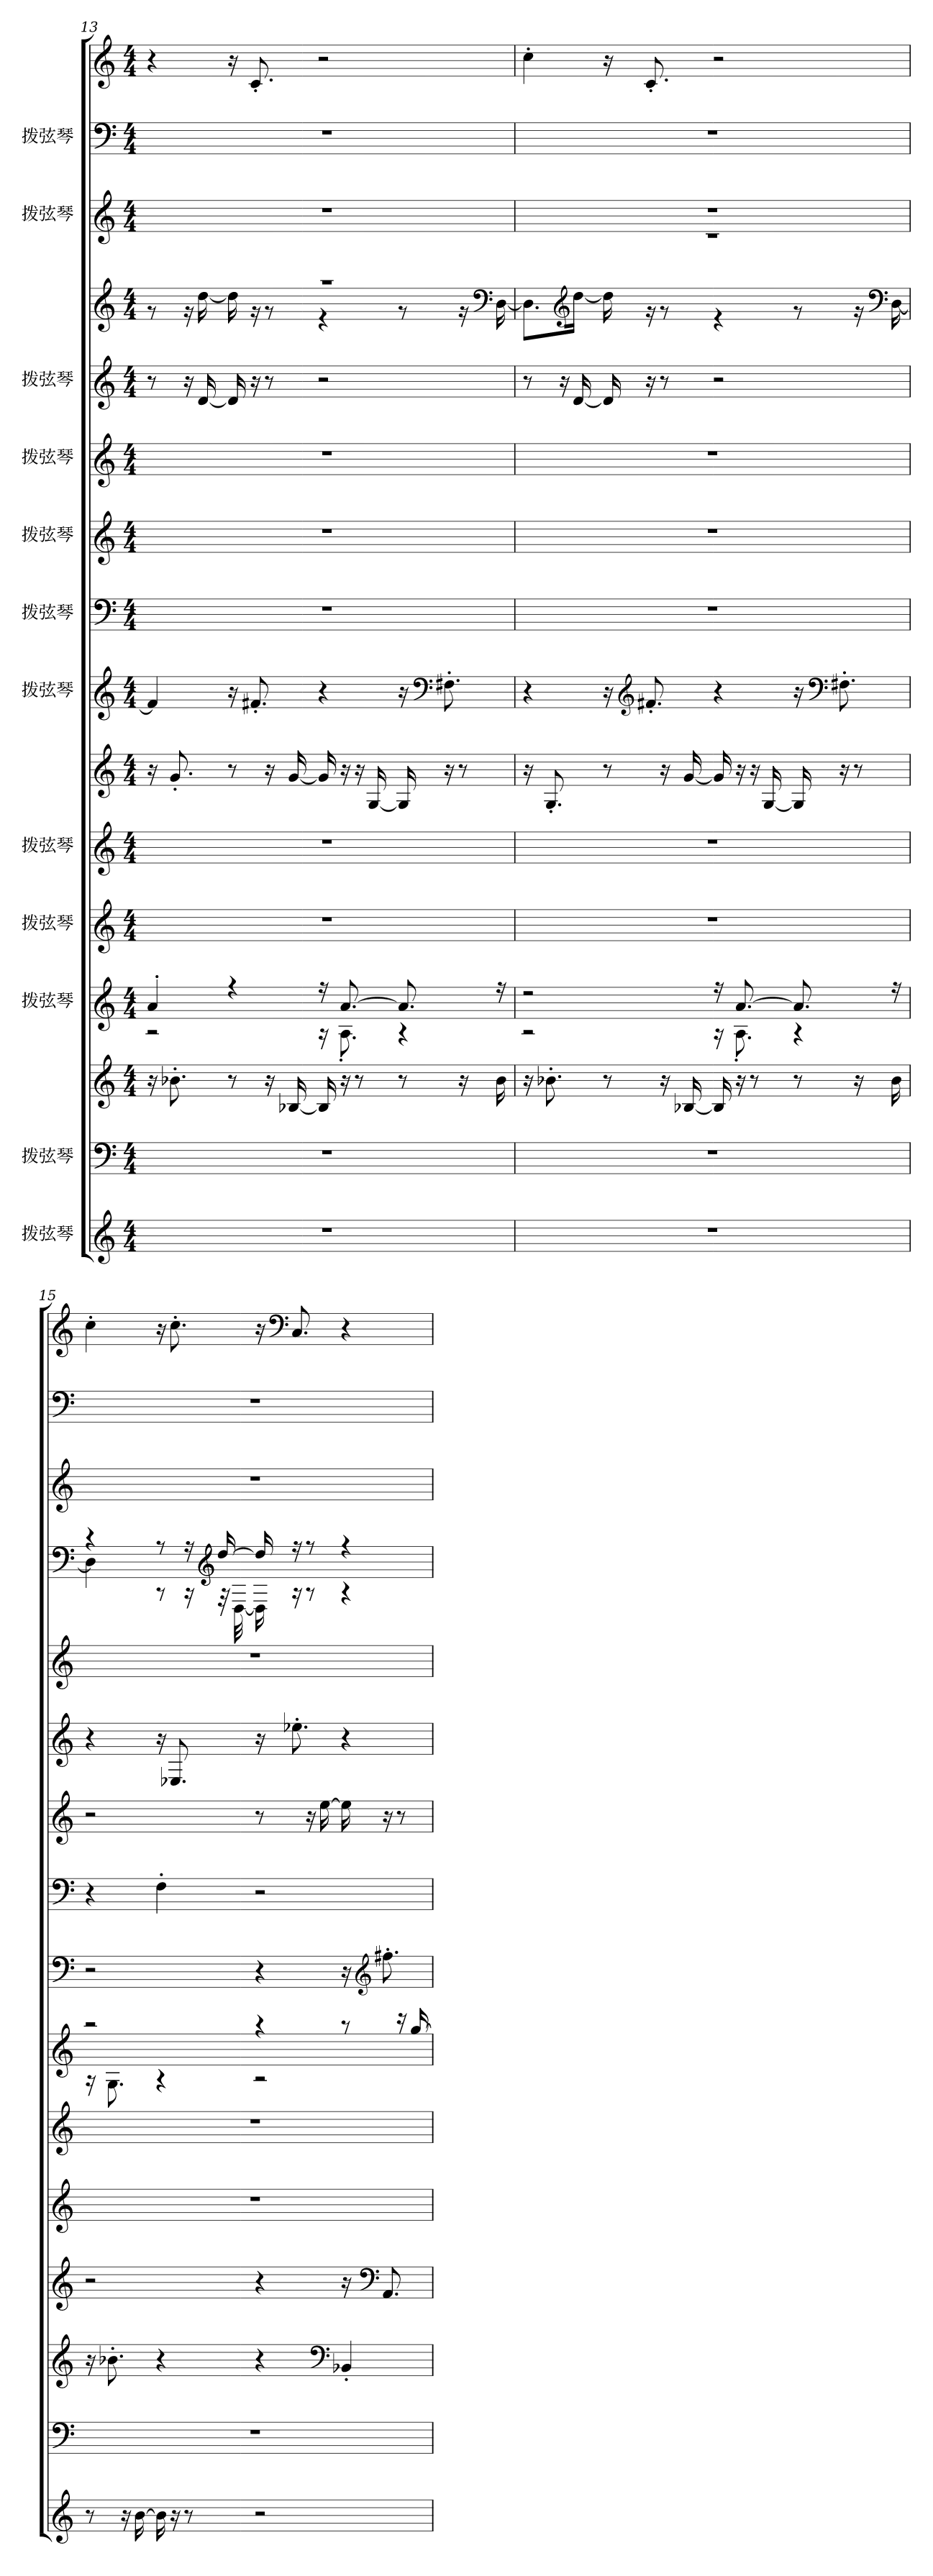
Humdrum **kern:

**kern	**kern	**kern	**kern	**kern	**kern	**kern	**kern	**kern	**kern	**kern	**kern	**kern	**kern	**kern	**kern
*part12	*part11	*part11	*part10	*part9	*part8	*part8	*part7	*part6	*part5	*part4	*part3	*part3	*part2	*part1	*part1
*staff16	*staff15	*staff14	*staff13	*staff12	*staff11	*staff10	*staff9	*staff8	*staff7	*staff6	*staff5	*staff4	*staff3	*staff2	*staff1
*I"拨弦琴	*I"拨弦琴	*	*I"拨弦琴	*I"拨弦琴	*I"拨弦琴	*	*I"拨弦琴	*I"拨弦琴	*I"拨弦琴	*I"拨弦琴	*I"拨弦琴	*	*I"拨弦琴	*I"拨弦琴	*
!!LO:PB:g=z
*clefG2	*clefF4	*clefG2	*clefG2	*clefG2	*clefG2	*clefG2	*clefG2	*clefF4	*clefG2	*clefG2	*clefG2	*clefG2	*clefG2	*clefF4	*clefG2
*k[]	*k[]	*k[]	*k[]	*k[]	*k[]	*k[]	*k[]	*k[]	*k[]	*k[]	*k[]	*k[]	*k[]	*k[]	*k[]
*M4/4	*M4/4	*M4/4	*M4/4	*M4/4	*M4/4	*M4/4	*M4/4	*M4/4	*M4/4	*M4/4	*M4/4	*M4/4	*M4/4	*M4/4	*M4/4
=13	=13	=13	=13	=13	=13	=13	=13	=13	=13	=13	=13	=13	=13	=13	=13
*	*	*	*^	*	*	*	*	*	*	*	*	*^	*	*	*
1r	1r	16r	4a'/	2r	1r	1r	16r	4f#/]	1r	1r	1r	8r	1r	8r	1r	1r	4r
.	.	8.b-X'\	.	.	.	.	8.g'/	.	.	.	.	.	.	.	.	.	.
.	.	.	.	.	.	.	.	.	.	.	.	16r	.	16r	.	.	.
.	.	.	.	.	.	.	.	.	.	.	.	[16d/	.	[16dd\	.	.	.
.	.	8r	4r	.	.	.	8r	16r	.	.	.	16d/]	.	16dd\]	.	.	16r
.	.	.	.	.	.	.	.	8.f#X'/	.	.	.	16r	.	16r	.	.	8.c'/
.	.	16r	.	.	.	.	16r	.	.	.	.	8r	.	8r	.	.	.
.	.	[16B-X/	.	.	.	.	[16g/	.	.	.	.	.	.	.	.	.	.
.	.	16B-/]	16r	16r	.	.	16g/]	4r	.	.	.	2r	.	4r	.	.	2r
.	.	16r	[8.a/	8.A'\	.	.	16r	.	.	.	.	.	.	.	.	.	.
.	.	8r	.	.	.	.	16r	.	.	.	.	.	.	.	.	.	.
.	.	.	.	.	.	.	[16G/	.	.	.	.	.	.	.	.	.	.
.	.	8r	8.a/]	4r	.	.	16G/]	16r	.	.	.	.	.	8r	.	.	.
*	*	*	*	*	*	*	*	*clefF4	*	*	*	*	*	*	*	*	*
.	.	.	.	.	.	.	16r	8.F#X'\	.	.	.	.	.	.	.	.	.
.	.	16r	.	.	.	.	8r	.	.	.	.	.	.	16r	.	.	.
*	*	*	*	*	*	*	*	*	*	*	*	*	*clefF4	*	*	*	*
.	.	16b-\	16r	.	.	.	.	.	.	.	.	.	.	[16D\	.	.	.
!!LO:PB:g=z
=14	=14	=14	=14	=14	=14	=14	=14	=14	=14	=14	=14	=14	=14	=14	=14	=14	=14
1r	1r	16r	2r	2r	1r	1r	16r	4r	1r	1r	1r	8r	1r	8.D\L]	1r	1r	4cc'\
.	.	8.b-X'\	.	.	.	.	8.G'/	.	.	.	.	.	.	.	.	.	.
.	.	.	.	.	.	.	.	.	.	.	.	16r	.	.	.	.	.
*	*	*	*	*	*	*	*	*	*	*	*	*	*clefG2	*	*	*	*
.	.	.	.	.	.	.	.	.	.	.	.	[16d/	.	[16dd\Jk	.	.	.
.	.	8r	.	.	.	.	8r	16r	.	.	.	16d/]	.	16dd\]	.	.	16r
*	*	*	*	*	*	*	*	*clefG2	*	*	*	*	*	*	*	*	*
.	.	.	.	.	.	.	.	8.f#X'/	.	.	.	16r	.	16r	.	.	8.c'/
.	.	16r	.	.	.	.	16r	.	.	.	.	8r	.	8r	.	.	.
.	.	[16B-X/	.	.	.	.	[16g/	.	.	.	.	.	.	.	.	.	.
.	.	16B-/]	16r	16r	.	.	16g/]	4r	.	.	.	2r	.	4r	.	.	2r
.	.	16r	[8.a/	8.A'\	.	.	16r	.	.	.	.	.	.	.	.	.	.
.	.	8r	.	.	.	.	16r	.	.	.	.	.	.	.	.	.	.
.	.	.	.	.	.	.	[16G/	.	.	.	.	.	.	.	.	.	.
.	.	8r	8.a/]	4r	.	.	16G/]	16r	.	.	.	.	.	8r	.	.	.
*	*	*	*	*	*	*	*	*clefF4	*	*	*	*	*	*	*	*	*
.	.	.	.	.	.	.	16r	8.F#X'\	.	.	.	.	.	.	.	.	.
.	.	16r	.	.	.	.	8r	.	.	.	.	.	.	16r	.	.	.
*	*	*	*	*	*	*	*	*	*	*	*	*	*clefF4	*	*	*	*
.	.	16b-\	16r	.	.	.	.	.	.	.	.	.	.	[16D\	.	.	.
*	*	*	*v	*v	*	*	*	*	*	*	*	*	*	*	*	*	*
!!LO:PB:g=z
=15	=15	=15	=15	=15	=15	=15	=15	=15	=15	=15	=15	=15	=15	=15	=15	=15
*	*	*	*	*	*	*^	*	*	*	*	*	*	*	*	*	*
8r	1r	16r	2r	1r	1r	2r	16r	2r	4r	2r	4r	1r	4r	4D\]	1r	1r	4cc'\
.	.	8.b-X'\	.	.	.	.	8.G\	.	.	.	.	.	.	.	.	.	.
16r	.	.	.	.	.	.	.	.	.	.	.	.	.	.	.	.	.
[16b\	.	.	.	.	.	.	.	.	.	.	.	.	.	.	.	.	.
16b\]	.	4r	.	.	.	.	4r	.	4F'\	.	16r	.	8r	8r	.	.	16r
16r	.	.	.	.	.	.	.	.	.	.	8.E-X/	.	.	.	.	.	8.cc'\
8r	.	.	.	.	.	.	.	.	.	.	.	.	16r	16r	.	.	.
*	*	*	*	*	*	*	*	*	*	*	*	*	*clefG2	*	*	*	*
.	.	.	.	.	.	.	.	.	.	.	.	.	[16dd/	32r	.	.	.
.	.	.	.	.	.	.	.	.	.	.	.	.	.	[32D\	.	.	.
2r	.	4r	4r	.	.	4r	2r	4r	2r	8r	16r	.	16dd/]	16D\]	.	.	16r
*	*	*	*	*	*	*	*	*	*	*	*	*	*	*	*	*	*clefF4
.	.	.	.	.	.	.	.	.	.	.	8.ee-X'\	.	16r	16r	.	.	8.C/
.	.	.	.	.	.	.	.	.	.	16r	.	.	8r	8r	.	.	.
.	.	.	.	.	.	.	.	.	.	[16ee\	.	.	.	.	.	.	.
*	*	*clefF4	*	*	*	*	*	*	*	*	*	*	*	*	*	*	*
.	.	4BB-X'/	16r	.	.	8r	.	16r	.	16ee\]	4r	.	4r	4r	.	.	4r
*	*	*	*clefF4	*	*	*	*	*clefG2	*	*	*	*	*	*	*	*	*
.	.	.	8.AA/	.	.	.	.	8.ff#X'\	.	16r	.	.	.	.	.	.	.
.	.	.	.	.	.	16r	.	.	.	8r	.	.	.	.	.	.	.
.	.	.	.	.	.	[16gg/	.	.	.	.	.	.	.	.	.	.	.
*	*	*	*	*	*	*v	*v	*	*	*	*	*	*v	*v	*	*	*
=	=	=	=	=	=	=	=	=	=	=	=	=	=	=	=
*-	*-	*-	*-	*-	*-	*-	*-	*-	*-	*-	*-	*-	*-	*-	*-
